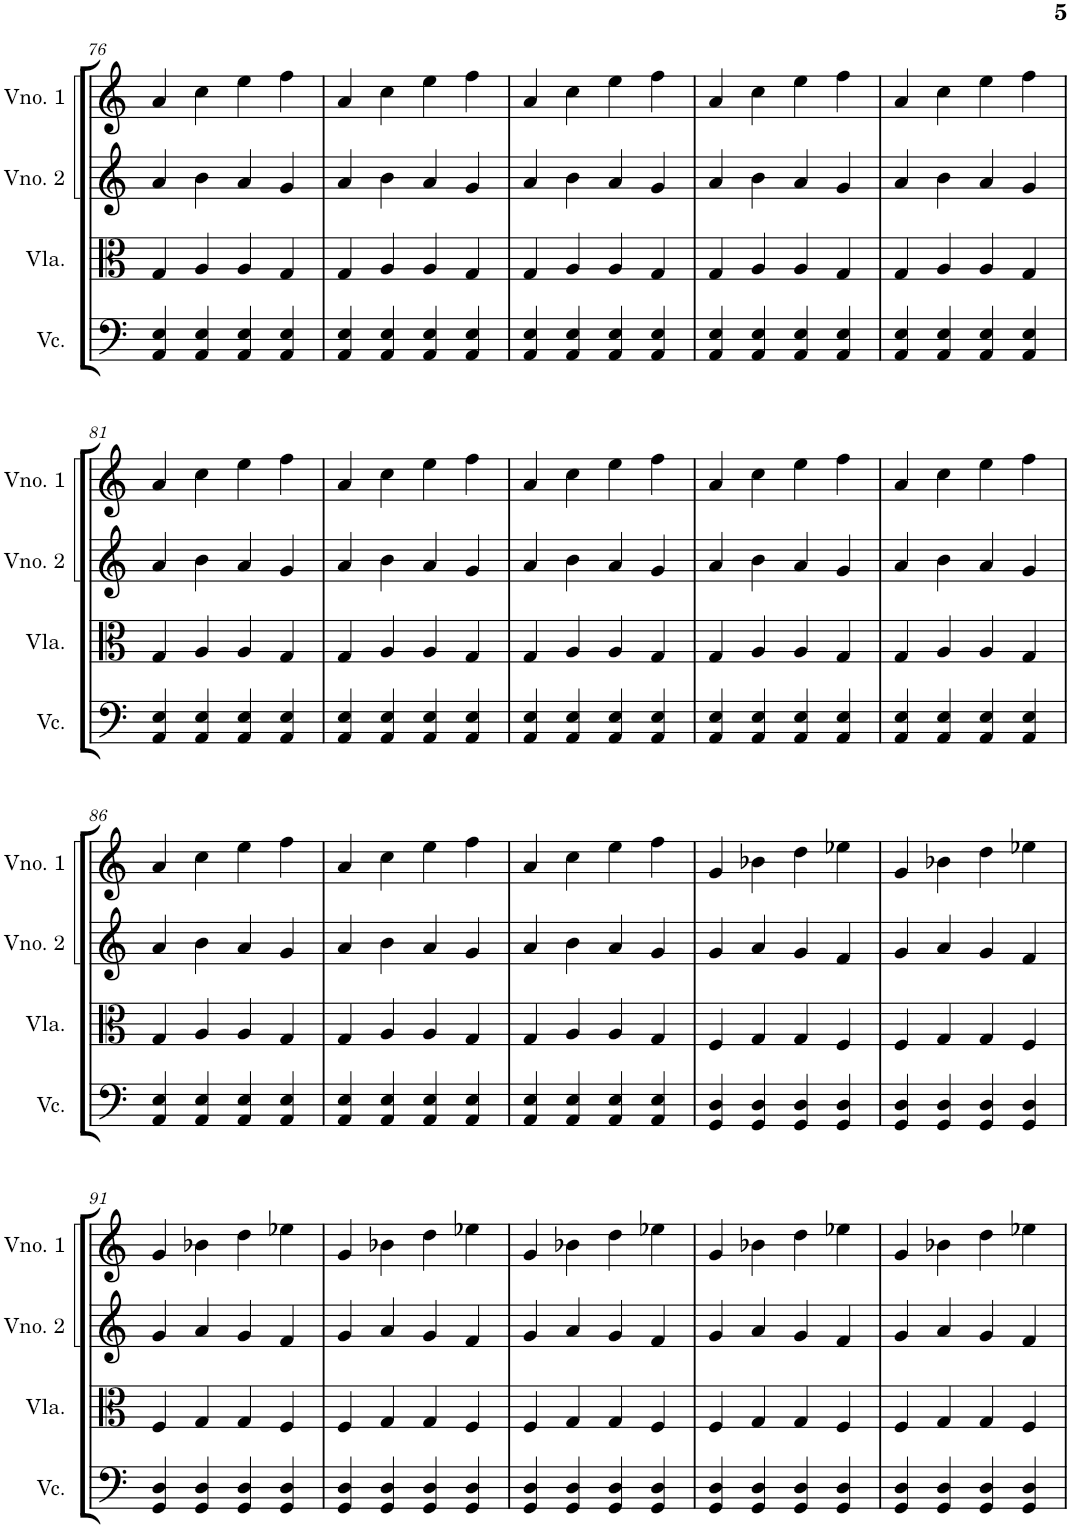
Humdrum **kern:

**kern	**kern	**kern	**kern
*part4	*part3	*part2	*part1
*staff4	*staff3	*staff2	*staff1
*I"Violoncelo	*I"Viola	*I"Violino 2	*I"Violino 1
*I'Vc.	*I'Vla.	*I'Vno. 2	*I'Vno. 1
!!LO:PB:g=z
*clefF4	*clefC3	*clefG2	*clefG2
*k[]	*k[]	*k[]	*k[]
*M4/4	*M4/4	*M4/4	*M4/4
=76	=76	=76	=76
4AA/ 4E/	4G/	4a/	4a/
4AA/ 4E/	4A/	4b\	4cc\
4AA/ 4E/	4A/	4a/	4ee\
4AA/ 4E/	4G/	4g/	4ff\
=77	=77	=77	=77
4AA/ 4E/	4G/	4a/	4a/
4AA/ 4E/	4A/	4b\	4cc\
4AA/ 4E/	4A/	4a/	4ee\
4AA/ 4E/	4G/	4g/	4ff\
=78	=78	=78	=78
4AA/ 4E/	4G/	4a/	4a/
4AA/ 4E/	4A/	4b\	4cc\
4AA/ 4E/	4A/	4a/	4ee\
4AA/ 4E/	4G/	4g/	4ff\
=79	=79	=79	=79
4AA/ 4E/	4G/	4a/	4a/
4AA/ 4E/	4A/	4b\	4cc\
4AA/ 4E/	4A/	4a/	4ee\
4AA/ 4E/	4G/	4g/	4ff\
=80	=80	=80	=80
4AA/ 4E/	4G/	4a/	4a/
4AA/ 4E/	4A/	4b\	4cc\
4AA/ 4E/	4A/	4a/	4ee\
4AA/ 4E/	4G/	4g/	4ff\
!!LO:LB:g=z
=81	=81	=81	=81
4AA/ 4E/	4G/	4a/	4a/
4AA/ 4E/	4A/	4b\	4cc\
4AA/ 4E/	4A/	4a/	4ee\
4AA/ 4E/	4G/	4g/	4ff\
=82	=82	=82	=82
4AA/ 4E/	4G/	4a/	4a/
4AA/ 4E/	4A/	4b\	4cc\
4AA/ 4E/	4A/	4a/	4ee\
4AA/ 4E/	4G/	4g/	4ff\
=83	=83	=83	=83
4AA/ 4E/	4G/	4a/	4a/
4AA/ 4E/	4A/	4b\	4cc\
4AA/ 4E/	4A/	4a/	4ee\
4AA/ 4E/	4G/	4g/	4ff\
=84	=84	=84	=84
4AA/ 4E/	4G/	4a/	4a/
4AA/ 4E/	4A/	4b\	4cc\
4AA/ 4E/	4A/	4a/	4ee\
4AA/ 4E/	4G/	4g/	4ff\
=85	=85	=85	=85
4AA/ 4E/	4G/	4a/	4a/
4AA/ 4E/	4A/	4b\	4cc\
4AA/ 4E/	4A/	4a/	4ee\
4AA/ 4E/	4G/	4g/	4ff\
!!LO:LB:g=z
=86	=86	=86	=86
4AA/ 4E/	4G/	4a/	4a/
4AA/ 4E/	4A/	4b\	4cc\
4AA/ 4E/	4A/	4a/	4ee\
4AA/ 4E/	4G/	4g/	4ff\
=87	=87	=87	=87
4AA/ 4E/	4G/	4a/	4a/
4AA/ 4E/	4A/	4b\	4cc\
4AA/ 4E/	4A/	4a/	4ee\
4AA/ 4E/	4G/	4g/	4ff\
=88	=88	=88	=88
4AA/ 4E/	4G/	4a/	4a/
4AA/ 4E/	4A/	4b\	4cc\
4AA/ 4E/	4A/	4a/	4ee\
4AA/ 4E/	4G/	4g/	4ff\
=89	=89	=89	=89
4GG/ 4D/	4F/	4g/	4g/
4GG/ 4D/	4G/	4a/	4b-X\
4GG/ 4D/	4G/	4g/	4dd\
4GG/ 4D/	4F/	4f/	4ee-X\
=90	=90	=90	=90
4GG/ 4D/	4F/	4g/	4g/
4GG/ 4D/	4G/	4a/	4b-X\
4GG/ 4D/	4G/	4g/	4dd\
4GG/ 4D/	4F/	4f/	4ee-X\
!!LO:LB:g=z
=91	=91	=91	=91
4GG/ 4D/	4F/	4g/	4g/
4GG/ 4D/	4G/	4a/	4b-X\
4GG/ 4D/	4G/	4g/	4dd\
4GG/ 4D/	4F/	4f/	4ee-X\
=92	=92	=92	=92
4GG/ 4D/	4F/	4g/	4g/
4GG/ 4D/	4G/	4a/	4b-X\
4GG/ 4D/	4G/	4g/	4dd\
4GG/ 4D/	4F/	4f/	4ee-X\
=93	=93	=93	=93
4GG/ 4D/	4F/	4g/	4g/
4GG/ 4D/	4G/	4a/	4b-X\
4GG/ 4D/	4G/	4g/	4dd\
4GG/ 4D/	4F/	4f/	4ee-X\
=94	=94	=94	=94
4GG/ 4D/	4F/	4g/	4g/
4GG/ 4D/	4G/	4a/	4b-X\
4GG/ 4D/	4G/	4g/	4dd\
4GG/ 4D/	4F/	4f/	4ee-X\
=95	=95	=95	=95
4GG/ 4D/	4F/	4g/	4g/
4GG/ 4D/	4G/	4a/	4b-X\
4GG/ 4D/	4G/	4g/	4dd\
4GG/ 4D/	4F/	4f/	4ee-X\
=	=	=	=
*-	*-	*-	*-
